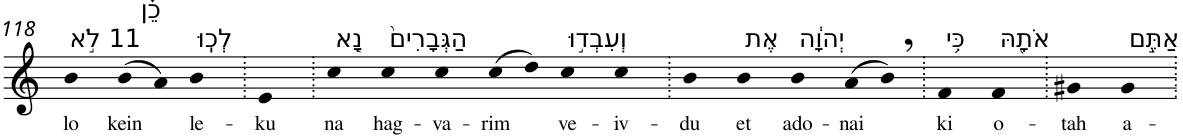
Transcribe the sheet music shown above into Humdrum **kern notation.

**kern	**text
*part1	*part1
*staff1	*staff1
*I"Piano	*
*I'Pno	*
!!LO:PB:g=z
*clefG2	*
*k[]	*
=118	=118
!LO:TX:a:t=11 לֹ֣א	!
!	!LO:LY:b
4b	lo
!LO:TX:a:t=כֵ֗ן	!
!	!LO:LY:b
(>8b	kein
8a)	.
!LO:TX:a:t=לְכֽוּ	!
!	!LO:LY:b
4b	le-
=119.	=119.
!	!LO:LY:b
4e	-ku
=120.	=120.
!LO:TX:a:t=נָ֤א	!
!	!LO:LY:b
4cc	na
!LO:TX:a:t=הַגְּבָרִים֙	!
!	!LO:LY:b
4cc	hag-
!	!LO:LY:b
4cc	-va-
!	!LO:LY:b
(>8cc	-rim
8dd)	.
!LO:TX:a:t=וְעִבְד֣וּ	!
!	!LO:LY:b
4cc	ve-
!	!LO:LY:b
4cc	-iv-
=121.	=121.
!	!LO:LY:b
4b	-du
!LO:TX:a:t=אֶת	!
!	!LO:LY:b
4b	et
!LO:TX:a:t=יְהוָ֔ה	!
!	!LO:LY:b
4b	ado-
!	!LO:LY:b
(>8a	-nai
8b,)	.
=122.	=122.
!LO:TX:a:t=כִּ֥י	!
!	!LO:LY:b
4f	ki
!LO:TX:a:t=אֹתָ֖הּ	!
!	!LO:LY:b
4f	o-
=123.	=123.
!	!LO:LY:b
4g#X	-tah
!LO:TX:a:t=אַתֶּ֣ם	!
!	!LO:LY:b
4g#	a-
=.	=.
*-	*-
